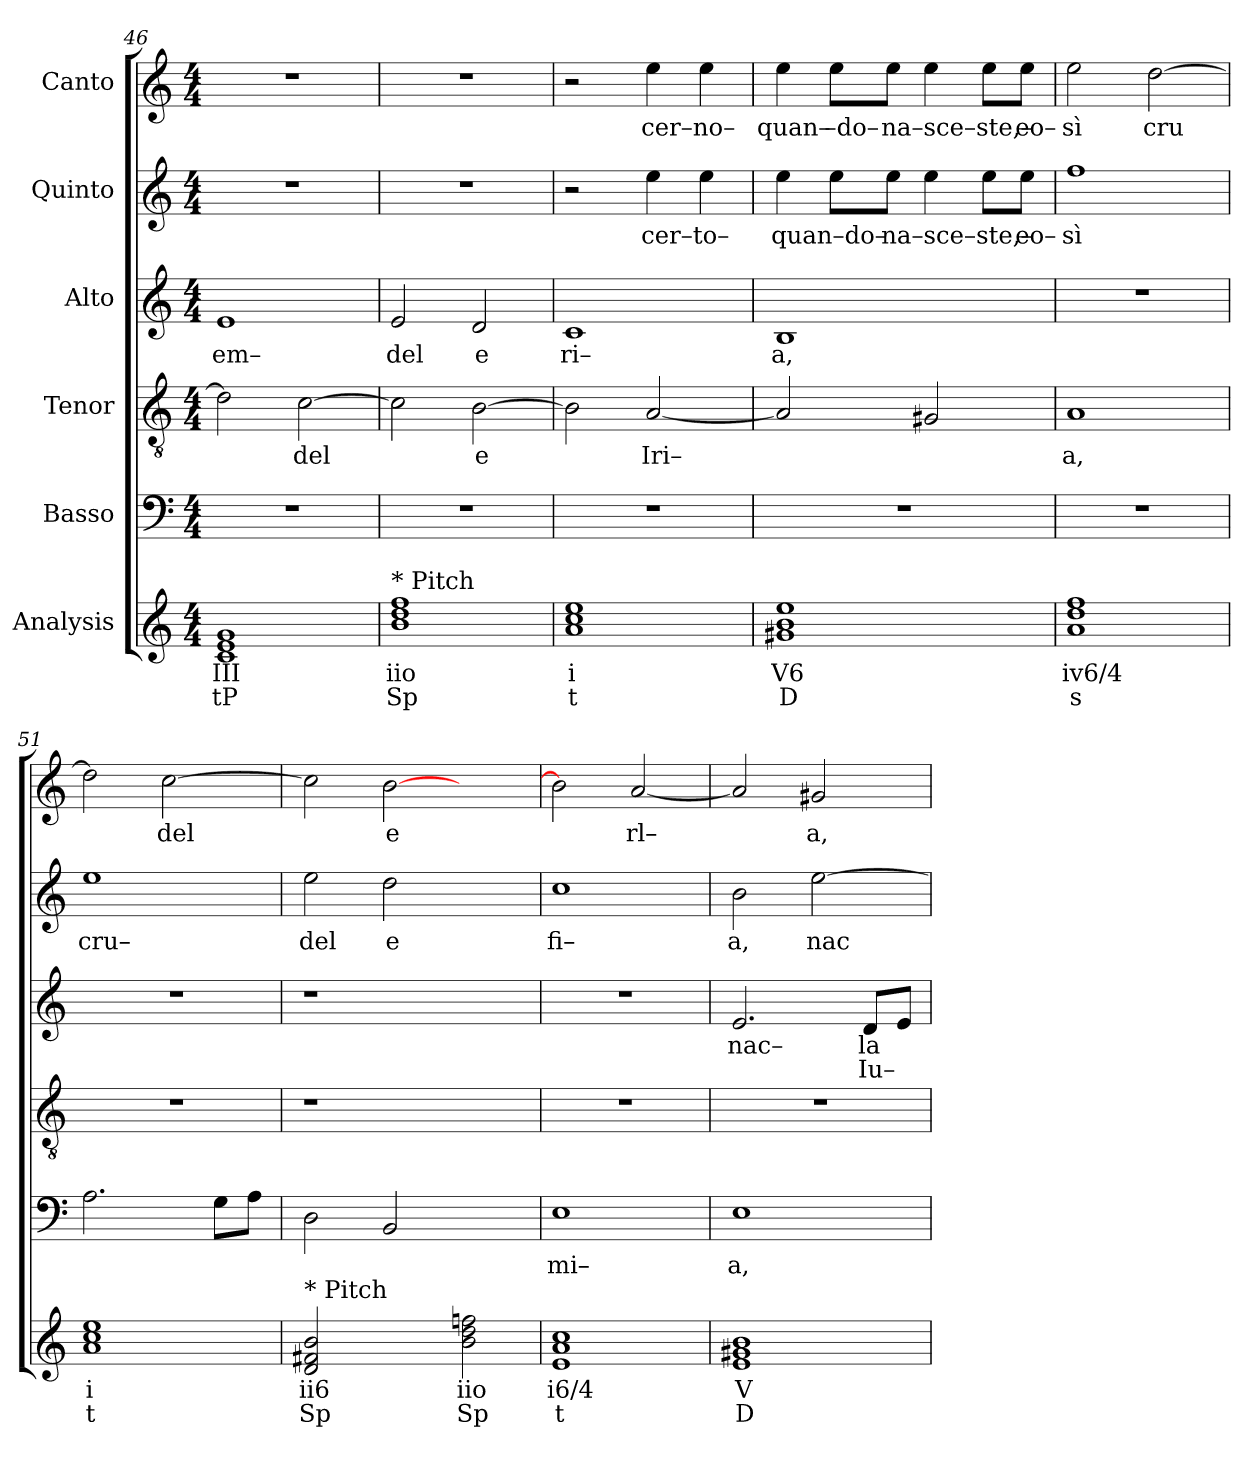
**kern	**text	**text	**kern	**text	**kern	**text	**kern	**text	**text	**kern	**text	**kern	**text
*part6	*part6	*part6	*part5	*part5	*part4	*part4	*part3	*part3	*part3	*part2	*part2	*part1	*part1
*staff6	*staff6	*staff6	*staff5	*staff5	*staff4	*staff4	*staff3	*staff3	*staff3	*staff2	*staff2	*staff1	*staff1
*I"Analysis	*	*	*I"Basso	*	*I"Tenor	*	*I"Alto	*	*	*I"Quinto	*	*I"Canto	*
*	*	*	*clefF4	*	*clefGv2	*	*clefG2	*	*	*clefG2	*	*clefG2	*
*k[]	*	*	*k[]	*	*k[]	*	*k[]	*	*	*k[]	*	*k[]	*
*M4/4	*	*	*M4/4	*	*M4/4	*	*M4/4	*	*	*M4/4	*	*M4/4	*
=46	=46	=46	=46	=46	=46	=46	=46	=46	=46	=46	=46	=46	=46
!	!	!	!	!	!	!	!	!LO:LY:b	!	!	!	!	!
1c 1e 1g	III	tP	1r	.	2d\]	.	1e	em–	.	1r	.	1r	.
!	!	!	!	!	!	!LO:LY:b	!	!	!	!	!	!	!
.	.	.	.	.	[2c\	del	.	.	.	.	.	.	.
=47	=47	=47	=47	=47	=47	=47	=47	=47	=47	=47	=47	=47	=47
!LO:TX:a:t=* Pitch	!	!	!	!	!	!	!	!	!	!	!	!	!
!	!	!	!	!	!	!	!	!LO:LY:b	!	!	!	!	!
1b 1dd 1ff	iio	Sp	1r	.	2c\]	.	2e/	del	.	1r	.	1r	.
!	!	!	!	!	!	!LO:LY:b	!	!	!	!	!	!	!
!	!	!	!	!	!	!	!	!LO:LY:b	!	!	!	!	!
.	.	.	.	.	[2B\	e	2d/	e	.	.	.	.	.
=48	=48	=48	=48	=48	=48	=48	=48	=48	=48	=48	=48	=48	=48
!	!	!	!	!	!	!	!	!LO:LY:b	!	!	!	!	!
1a 1cc 1ee	i	t	1r	.	2B\]	.	1c	ri–	.	2r	.	2r	.
!	!	!	!	!	!	!LO:LY:b	!	!	!	!	!	!	!
!	!	!	!	!	!	!	!	!	!	!	!LO:LY:b	!	!
!	!	!	!	!	!	!	!	!	!	!	!	!	!LO:LY:b
.	.	.	.	.	[2A/	Iri–	.	.	.	4ee\	cer–to–	4ee\	cer–no–
.	.	.	.	.	.	.	.	.	.	4ee\	.	4ee\	.
=49	=49	=49	=49	=49	=49	=49	=49	=49	=49	=49	=49	=49	=49
!	!	!	!	!	!	!	!	!LO:LY:b	!	!	!	!	!
!	!	!	!	!	!	!	!	!	!	!	!LO:LY:b	!	!
!	!	!	!	!	!	!	!	!	!	!	!	!	!LO:LY:b
1g#X 1b 1ee	V6	D	1r	.	2A/]	.	1B	a,	.	4ee\	quan–do–	4ee\	quan–
!	!	!	!	!	!	!	!	!	!	!	!	!	!LO:LY:b
.	.	.	.	.	.	.	.	.	.	8ee\L	.	8ee\L	–do–
!	!	!	!	!	!	!	!	!	!	!	!LO:LY:b	!	!
!	!	!	!	!	!	!	!	!	!	!	!	!	!LO:LY:b
.	.	.	.	.	.	.	.	.	.	8ee\J	na–sce–ste,–	8ee\J	na–sce–ste,–
.	.	.	.	.	2G#X/	.	.	.	.	4ee\	.	4ee\	.
.	.	.	.	.	.	.	.	.	.	8ee\L	.	8ee\L	.
!	!	!	!	!	!	!	!	!	!	!	!LO:LY:b	!	!
!	!	!	!	!	!	!	!	!	!	!	!	!	!LO:LY:b
.	.	.	.	.	.	.	.	.	.	8ee\J	eo–	8ee\J	eo–
=50	=50	=50	=50	=50	=50	=50	=50	=50	=50	=50	=50	=50	=50
!	!	!	!	!	!	!LO:LY:b	!	!	!	!	!	!	!
!	!	!	!	!	!	!	!	!	!	!	!LO:LY:b	!	!
!	!	!	!	!	!	!	!	!	!	!	!	!	!LO:LY:b
1a 1dd 1ff	iv6/4	s	1r	.	1A	a,	1r	.	.	1ff	sì	2ee\	sì
!	!	!	!	!	!	!	!	!	!	!	!	!	!LO:LY:b
.	.	.	.	.	.	.	.	.	.	.	.	[2dd\	cru
=51	=51	=51	=51	=51	=51	=51	=51	=51	=51	=51	=51	=51	=51
!	!	!	!	!	!	!	!	!	!	!	!LO:LY:b	!	!
1a 1cc 1ee	i	t	2.A\	.	1r	.	1r	.	.	1ee	cru–	2dd\]	.
!	!	!	!	!	!	!	!	!	!	!	!	!	!LO:LY:b
.	.	.	.	.	.	.	.	.	.	.	.	[2cc\	del
.	.	.	8G\L	.	.	.	.	.	.	.	.	.	.
.	.	.	8A\J	.	.	.	.	.	.	.	.	.	.
=52	=52	=52	=52	=52	=52	=52	=52	=52	=52	=52	=52	=52	=52
!LO:TX:a:t=* Pitch	!	!	!	!	!	!	!	!	!	!	!	!	!
!	!	!	!	!	!	!	!	!	!	!	!LO:LY:b	!	!
2d 2f#X 2b	ii6	Sp	2D\	.	1r	.	1r	.	.	2ee\	del	2cc\]	.
!	!	!	!	!	!	!	!	!	!	!	!LO:LY:b	!	!
!	!	!	!	!	!	!	!	!	!	!	!	!	!LO:LY:b
2ryy	.	.	2BB/	.	.	.	.	.	.	2dd\	e	[2b\	e
2b 2dd 2ffn	iio	Sp	2ryy	.	2ryy	.	2ryy	.	.	2ryy	.	2ryy	.
=53	=53	=53	=53	=53	=53	=53	=53	=53	=53	=53	=53	=53	=53
!	!	!	!	!LO:LY:b	!	!	!	!	!	!	!	!	!
!	!	!	!	!	!	!	!	!	!	!	!LO:LY:b	!	!
1e 1a 1cc	i6/4	t	1E	mi–	1r	.	1r	.	.	1cc	fi–	2b\]	.
!	!	!	!	!	!	!	!	!	!	!	!	!	!LO:LY:b
.	.	.	.	.	.	.	.	.	.	.	.	[2a/	rl–
=54	=54	=54	=54	=54	=54	=54	=54	=54	=54	=54	=54	=54	=54
!	!	!	!	!LO:LY:b	!	!	!	!	!	!	!	!	!
!	!	!	!	!	!	!	!	!LO:LY:b	!	!	!	!	!
!	!	!	!	!	!	!	!	!	!	!	!LO:LY:b	!	!
1e 1g#X 1b	V	D	1E	a,	1r	.	2.e/	nac–	.	2b\	a,	2a/]	.
!	!	!	!	!	!	!	!	!	!	!	!LO:LY:b	!	!
!	!	!	!	!	!	!	!	!	!	!	!	!	!LO:LY:b
.	.	.	.	.	.	.	.	.	.	[2ee\	nac	2g#X/	a,
!	!	!	!	!	!	!	!	!LO:LY:b	!LO:LY:b	!	!	!	!
.	.	.	.	.	.	.	8d/L	la	Iu–	.	.	.	.
.	.	.	.	.	.	.	8e/J	.	.	.	.	.	.
=	=	=	=	=	=	=	=	=	=	=	=	=	=
*-	*-	*-	*-	*-	*-	*-	*-	*-	*-	*-	*-	*-	*-
